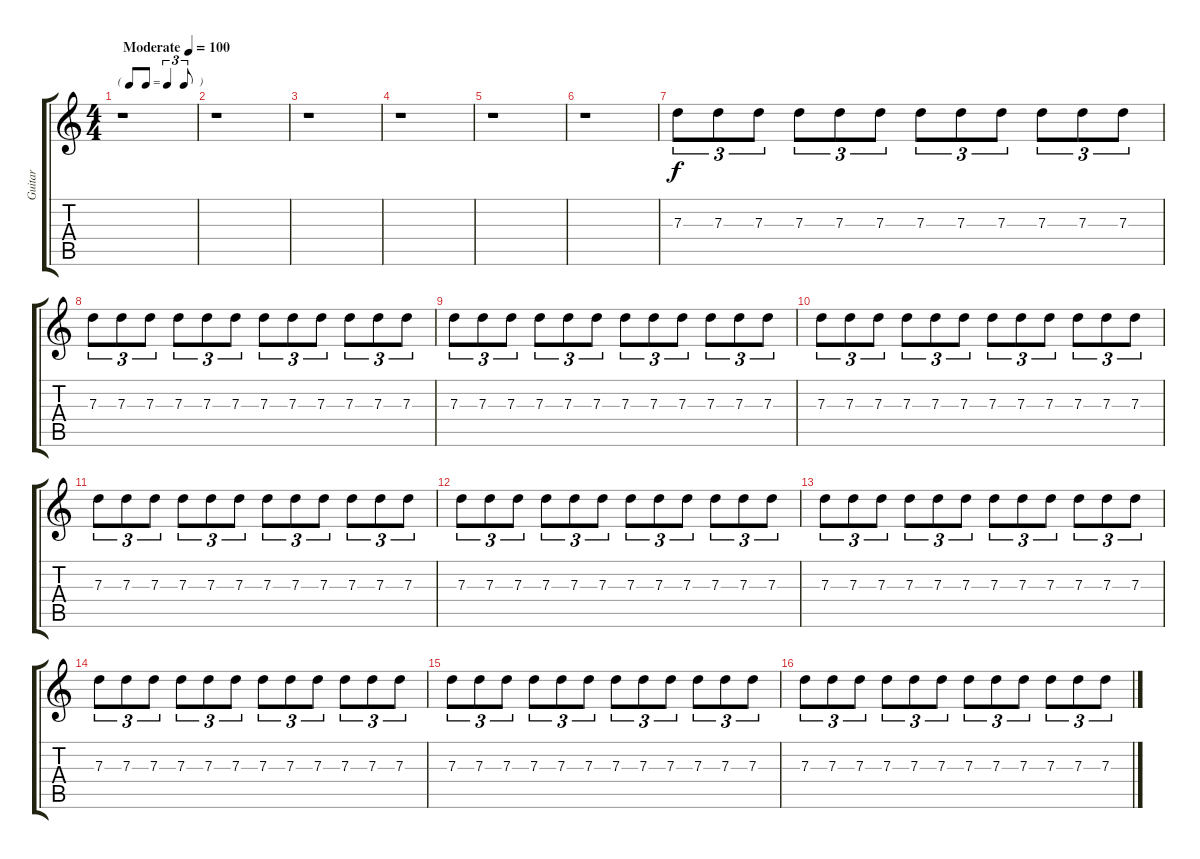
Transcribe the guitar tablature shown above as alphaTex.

\track ("Guitar" "Guitar") {instrument distortionguitar}
\staff {score tabs}
\tuning (E4 B3 G3 D3 A2 D2) {hide}
\ts (4 4)
\tf triplet8th
\tempo (100 "Moderate")
\clef g2
\ks c
r.1{dy f instrument distortionguitar} |
r.1 |
r.1 |
r.1 |
r.1 |
r.1 |
7.3.8{tu (3 2) volume 0} 7.3.8{tu (3 2)} 7.3.8{tu (3 2)} 7.3.8{tu (3 2)} 7.3.8{tu (3 2)} 7.3.8{tu (3 2)} 7.3.8{tu (3 2)} 7.3.8{tu (3 2)} 7.3.8{tu (3 2)} 7.3.8{tu (3 2)} 7.3.8{tu (3 2)} 7.3.8{tu (3 2)} |
7.3.8{tu (3 2)} 7.3.8{tu (3 2)} 7.3.8{tu (3 2)} 7.3.8{tu (3 2)} 7.3.8{tu (3 2)} 7.3.8{tu (3 2)} 7.3.8{tu (3 2)} 7.3.8{tu (3 2)} 7.3.8{tu (3 2)} 7.3.8{tu (3 2)} 7.3.8{tu (3 2)} 7.3.8{tu (3 2)} |
7.3.8{tu (3 2) volume 1} 7.3.8{tu (3 2)} 7.3.8{tu (3 2)} 7.3.8{tu (3 2)} 7.3.8{tu (3 2)} 7.3.8{tu (3 2)} 7.3.8{tu (3 2)} 7.3.8{tu (3 2)} 7.3.8{tu (3 2)} 7.3.8{tu (3 2)} 7.3.8{tu (3 2)} 7.3.8{tu (3 2)} |
7.3.8{tu (3 2) volume 2} 7.3.8{tu (3 2)} 7.3.8{tu (3 2)} 7.3.8{tu (3 2)} 7.3.8{tu (3 2)} 7.3.8{tu (3 2)} 7.3.8{tu (3 2)} 7.3.8{tu (3 2)} 7.3.8{tu (3 2)} 7.3.8{tu (3 2)} 7.3.8{tu (3 2)} 7.3.8{tu (3 2)} |
7.3.8{tu (3 2) volume 3} 7.3.8{tu (3 2)} 7.3.8{tu (3 2)} 7.3.8{tu (3 2)} 7.3.8{tu (3 2)} 7.3.8{tu (3 2)} 7.3.8{tu (3 2)} 7.3.8{tu (3 2)} 7.3.8{tu (3 2)} 7.3.8{tu (3 2)} 7.3.8{tu (3 2)} 7.3.8{tu (3 2)} |
7.3.8{tu (3 2) volume 4} 7.3.8{tu (3 2)} 7.3.8{tu (3 2)} 7.3.8{tu (3 2)} 7.3.8{tu (3 2)} 7.3.8{tu (3 2)} 7.3.8{tu (3 2)} 7.3.8{tu (3 2)} 7.3.8{tu (3 2)} 7.3.8{tu (3 2)} 7.3.8{tu (3 2)} 7.3.8{tu (3 2)} |
7.3.8{tu (3 2) volume 5} 7.3.8{tu (3 2)} 7.3.8{tu (3 2)} 7.3.8{tu (3 2)} 7.3.8{tu (3 2)} 7.3.8{tu (3 2)} 7.3.8{tu (3 2)} 7.3.8{tu (3 2)} 7.3.8{tu (3 2)} 7.3.8{tu (3 2)} 7.3.8{tu (3 2)} 7.3.8{tu (3 2)} |
7.3.8{tu (3 2) volume 6} 7.3.8{tu (3 2)} 7.3.8{tu (3 2)} 7.3.8{tu (3 2)} 7.3.8{tu (3 2)} 7.3.8{tu (3 2)} 7.3.8{tu (3 2)} 7.3.8{tu (3 2)} 7.3.8{tu (3 2)} 7.3.8{tu (3 2)} 7.3.8{tu (3 2)} 7.3.8{tu (3 2)} |
7.3.8{tu (3 2)} 7.3.8{tu (3 2)} 7.3.8{tu (3 2)} 7.3.8{tu (3 2)} 7.3.8{tu (3 2) volume 7} 7.3.8{tu (3 2)} 7.3.8{tu (3 2)} 7.3.8{tu (3 2)} 7.3.8{tu (3 2)} 7.3.8{tu (3 2)} 7.3.8{tu (3 2)} 7.3.8{tu (3 2)} |
7.3.8{tu (3 2) volume 9} 7.3.8{tu (3 2)} 7.3.8{tu (3 2)} 7.3.8{tu (3 2)} 7.3.8{tu (3 2)} 7.3.8{tu (3 2)} 7.3.8{tu (3 2)} 7.3.8{tu (3 2)} 7.3.8{tu (3 2)} 7.3.8{tu (3 2)} 7.3.8{tu (3 2)} 7.3.8{tu (3 2)}
